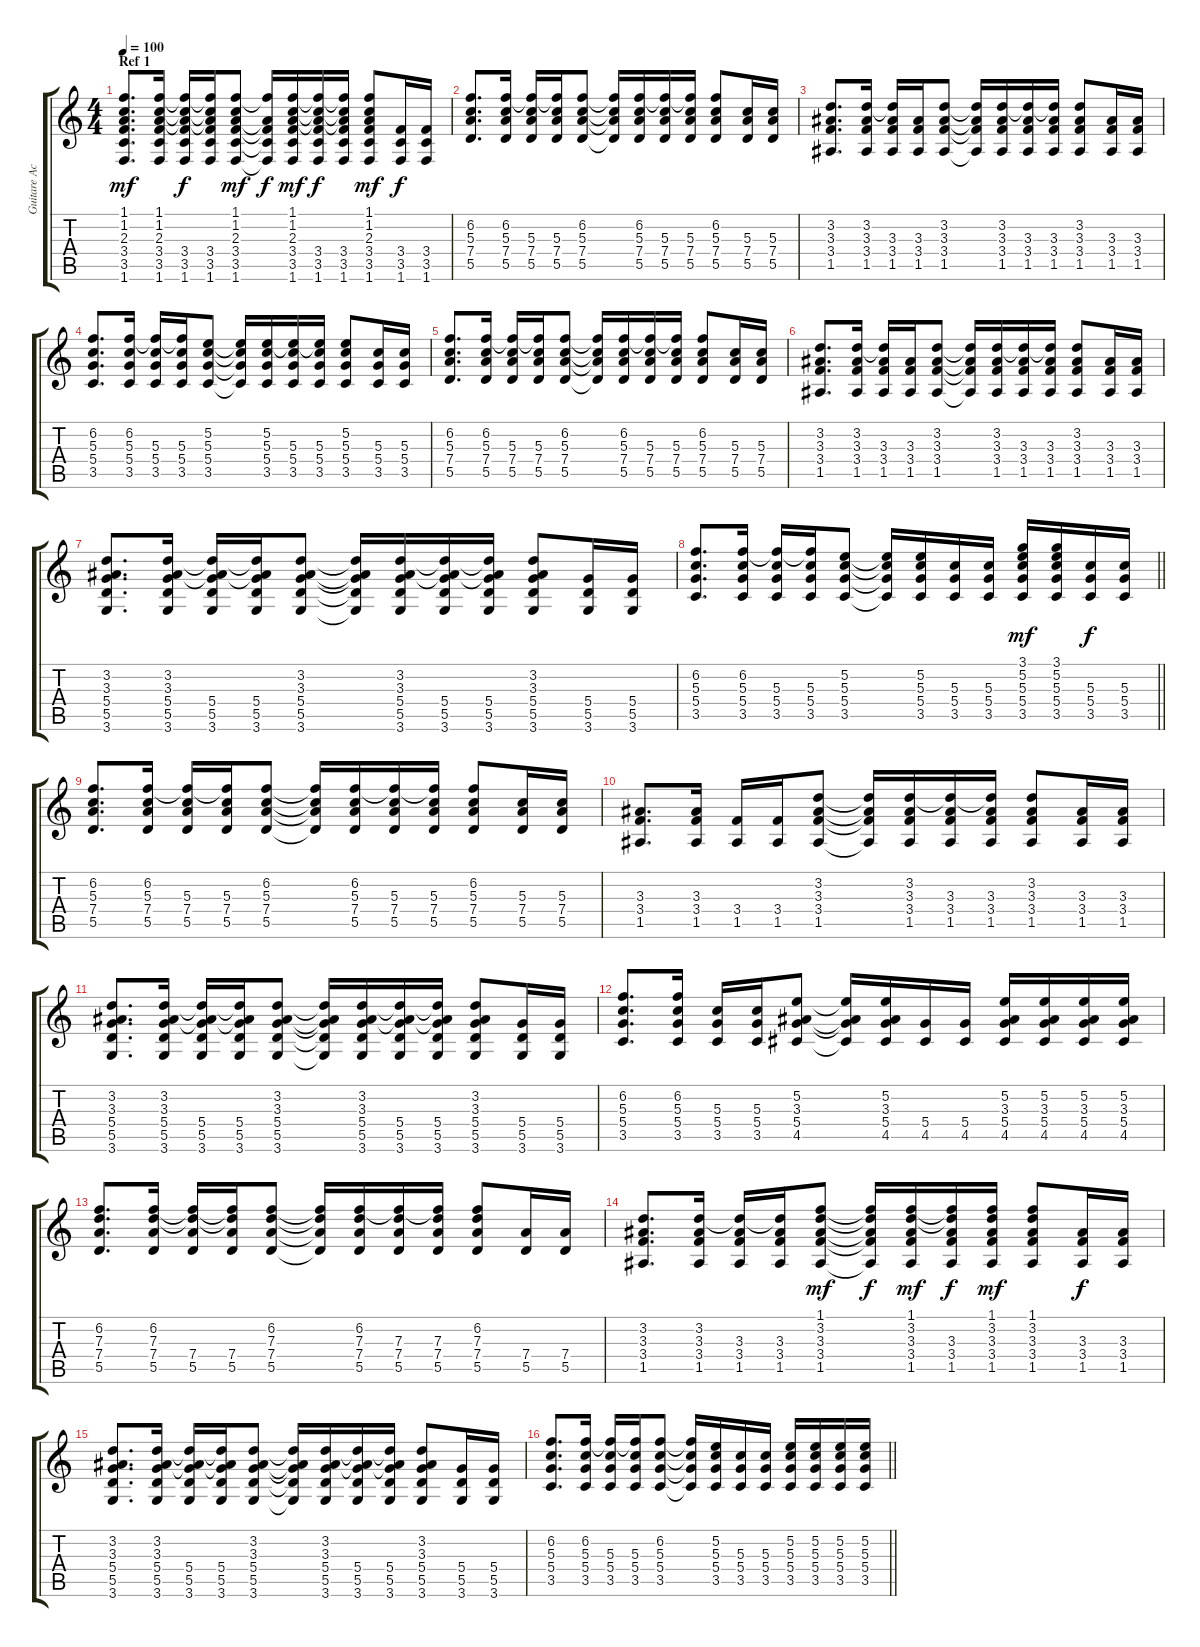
\track ("Guitare Ac." "Guitare Ac") {instrument acousticguitarsteel}
\staff {score tabs}
\tuning (E4 B3 G3 D3 A2 E2) {hide}
\ts (4 4)
\section ("" "Ref 1")
\tempo 100
\clef g2
\ks c
(1.1 1.2 2.3 3.4 3.5 1.6).8{d dy mf} (1.1 1.2 2.3 3.4 3.5 1.6).16 (1.1{t} 1.2{t} 2.3{t} 3.4 3.5 1.6).16{dy f} (1.1{t} 1.2{t} 2.3{t} 3.4 3.5 1.6).16 (1.1 1.2 2.3 3.4 3.5 1.6).8{dy mf} (1.1{t} 2.3{t} 3.4{t} 3.5{t} 1.6{t}).16{dy f} (1.1 1.2 2.3 3.4 3.5 1.6).16{dy mf} (1.1{t} 1.2{t} 2.3{t} 3.4 3.5 1.6).16{dy f} (1.1{t} 1.2{t} 2.3{t} 3.4 3.5 1.6).16 (1.1 1.2 2.3 3.4 3.5 1.6).8{dy mf} (3.4 3.5 1.6).16{dy f} (3.4 3.5 1.6).16 |
(6.2 5.3 7.4 5.5).8{d} (6.2 5.3 7.4 5.5).16 (6.2{t} 5.3 7.4 5.5).16 (6.2{t} 5.3 7.4 5.5).16 (6.2 5.3 7.4 5.5).8 (6.2{t} 5.3{t} 7.4{t} 5.5{t}).16 (6.2 5.3 7.4 5.5).16 (6.2{t} 5.3 7.4 5.5).16 (6.2{t} 5.3 7.4 5.5).16 (6.2 5.3 7.4 5.5).8 (5.3 7.4 5.5).16 (5.3 7.4 5.5).16 |
(3.2 3.3 3.4 1.5).8{d} (3.2 3.3 3.4 1.5).16 (3.2{t} 3.3 3.4 1.5).16 (3.3 3.4 1.5).16 (3.2 3.3 3.4 1.5).8 (3.2{t} 3.3{t} 3.4{t} 1.5{t}).16 (3.2 3.3 3.4 1.5).16 (3.2{t} 3.3 3.4 1.5).16 (3.2{t} 3.3 3.4 1.5).16 (3.2 3.3 3.4 1.5).8 (3.3 3.4 1.5).16 (3.3 3.4 1.5).16 |
(6.2 5.3 5.4 3.5).8{d} (6.2 5.3 5.4 3.5).16 (6.2{t} 5.3 5.4 3.5).16 (6.2{t} 5.3 5.4 3.5).16 (5.2 5.3 5.4 3.5).8 (5.2{t} 5.3{t} 5.4{t} 3.5{t}).16 (5.2 5.3 5.4 3.5).16 (5.2{t} 5.3 5.4 3.5).16 (5.2{t} 5.3 5.4 3.5).16 (5.2 5.3 5.4 3.5).8 (5.3 5.4 3.5).16 (5.3 5.4 3.5).16 |
(6.2 5.3 7.4 5.5).8{d} (6.2 5.3 7.4 5.5).16 (6.2{t} 5.3 7.4 5.5).16 (6.2{t} 5.3 7.4 5.5).16 (6.2 5.3 7.4 5.5).8 (6.2{t} 5.3{t} 7.4{t} 5.5{t}).16 (6.2 5.3 7.4 5.5).16 (6.2{t} 5.3 7.4 5.5).16 (6.2{t} 5.3 7.4 5.5).16 (6.2 5.3 7.4 5.5).8 (5.3 7.4 5.5).16 (5.3 7.4 5.5).16 |
(3.2 3.3 3.4 1.5).8{d} (3.2 3.3 3.4 1.5).16 (3.2{t} 3.3 3.4 1.5).16 (3.3 3.4 1.5).16 (3.2 3.3 3.4 1.5).8 (3.2{t} 3.3{t} 3.4{t} 1.5{t}).16 (3.2 3.3 3.4 1.5).16 (3.2{t} 3.3 3.4 1.5).16 (3.2{t} 3.3 3.4 1.5).16 (3.2 3.3 3.4 1.5).8 (3.3 3.4 1.5).16 (3.3 3.4 1.5).16 |
(3.2 3.3 5.4 5.5 3.6).8{d} (3.2 3.3 5.4 5.5 3.6).16 (3.2{t} 3.3{t} 5.4 5.5 3.6).16 (3.2{t} 3.3{t} 5.4 5.5 3.6).16 (3.2 3.3 5.4 5.5 3.6).8 (3.2{t} 3.3{t} 5.4{t} 5.5{t} 3.6{t}).16 (3.2 3.3 5.4 5.5 3.6).16 (3.2{t} 3.3{t} 5.4 5.5 3.6).16 (3.2{t} 3.3{t} 5.4 5.5 3.6).16 (3.2 3.3 5.4 5.5 3.6).8 (5.4 5.5 3.6).16 (5.4 5.5 3.6).16 |
\barLineRight lightlight
(6.2 5.3 5.4 3.5).8{d} (6.2 5.3 5.4 3.5).16 (6.2{t} 5.3 5.4 3.5).16 (6.2{t} 5.3 5.4 3.5).16 (5.2 5.3 5.4 3.5).8 (5.2{t} 5.3{t} 5.4{t} 3.5{t}).16 (5.2 5.3 5.4 3.5).16 (5.3 5.4 3.5).16 (5.3 5.4 3.5).16 (3.1 5.2 5.3 5.4 3.5).16{dy mf} (3.1 5.2 5.3 5.4 3.5).16 (5.3 5.4 3.5).16{dy f} (5.3 5.4 3.5).16 |
(6.2 5.3 7.4 5.5).8{d} (6.2 5.3 7.4 5.5).16 (6.2{t} 5.3 7.4 5.5).16 (6.2{t} 5.3 7.4 5.5).16 (6.2 5.3 7.4 5.5).8 (6.2{t} 5.3{t} 7.4{t} 5.5{t}).16 (6.2 5.3 7.4 5.5).16 (6.2{t} 5.3 7.4 5.5).16 (6.2{t} 5.3 7.4 5.5).16 (6.2 5.3 7.4 5.5).8 (5.3 7.4 5.5).16 (5.3 7.4 5.5).16 |
(3.3 3.4 1.5).8{d} (3.3 3.4 1.5).16 (3.4 1.5).16 (3.4 1.5).16 (3.2 3.3 3.4 1.5).8 (3.2{t} 3.3{t} 3.4{t} 1.5{t}).16 (3.2 3.3 3.4 1.5).16 (3.2{t} 3.3 3.4 1.5).16 (3.2{t} 3.3 3.4 1.5).16 (3.2 3.3 3.4 1.5).8 (3.3 3.4 1.5).16 (3.3 3.4 1.5).16 |
(3.2 3.3 5.4 5.5 3.6).8{d} (3.2 3.3 5.4 5.5 3.6).16 (3.2{t} 3.3{t} 5.4 5.5 3.6).16 (3.2{t} 3.3{t} 5.4 5.5 3.6).16 (3.2 3.3 5.4 5.5 3.6).8 (3.2{t} 3.3{t} 5.4{t} 5.5{t} 3.6{t}).16 (3.2 3.3 5.4 5.5 3.6).16 (3.2{t} 3.3{t} 5.4 5.5 3.6).16 (3.2{t} 3.3{t} 5.4 5.5 3.6).16 (3.2 3.3 5.4 5.5 3.6).8 (5.4 5.5 3.6).16 (5.4 5.5 3.6).16 |
(6.2 5.3 5.4 3.5).8{d} (6.2 5.3 5.4 3.5).16 (5.3 5.4 3.5).16 (5.3 5.4 3.5).16 (5.2 3.3 5.4 4.5).8 (5.2{t} 3.3{t} 5.4{t} 4.5{t}).16 (5.2 3.3 5.4 4.5).16 (5.4 4.5).16 (5.4 4.5).16 (5.2 3.3 5.4 4.5).16 (5.2 3.3 5.4 4.5).16 (5.2 3.3 5.4 4.5).16 (5.2 3.3 5.4 4.5).16 |
(6.2 7.3 7.4 5.5).8{d} (6.2 7.3 7.4 5.5).16 (6.2{t} 7.3{t} 7.4 5.5).16 (6.2{t} 7.3{t} 7.4 5.5).16 (6.2 7.3 7.4 5.5).8 (6.2{t} 7.3{t} 7.4{t} 5.5{t}).16 (6.2 7.3 7.4 5.5).16 (6.2{t} 7.3 7.4 5.5).16 (6.2{t} 7.3 7.4 5.5).16 (6.2 7.3 7.4 5.5).8 (7.4 5.5).16 (7.4 5.5).16 |
(3.2 3.3 3.4 1.5).8{d} (3.2 3.3 3.4 1.5).16 (3.2{t} 3.3 3.4 1.5).16 (3.2{t} 3.3 3.4 1.5).16 (1.1 3.2 3.3 3.4 1.5).8{dy mf} (1.1{t} 3.2{t} 3.3{t} 3.4{t} 1.5{t}).16{dy f} (1.1 3.2 3.3 3.4 1.5).16{dy mf} (1.1{t} 3.2{t} 3.3 3.4 1.5).16{dy f} (1.1 3.2 3.3 3.4 1.5).16{dy mf} (1.1 3.2 3.3 3.4 1.5).8 (3.3 3.4 1.5).16{dy f} (3.3 3.4 1.5).16 |
(3.2 3.3 5.4 5.5 3.6).8{d} (3.2 3.3 5.4 5.5 3.6).16 (3.2{t} 3.3{t} 5.4 5.5 3.6).16 (3.2{t} 3.3{t} 5.4 5.5 3.6).16 (3.2 3.3 5.4 5.5 3.6).8 (3.2{t} 3.3{t} 5.4{t} 5.5{t} 3.6{t}).16 (3.2 3.3 5.4 5.5 3.6).16 (3.2{t} 3.3{t} 5.4 5.5 3.6).16 (3.2{t} 3.3{t} 5.4 5.5 3.6).16 (3.2 3.3 5.4 5.5 3.6).8 (5.4 5.5 3.6).16 (5.4 5.5 3.6).16 |
\barLineRight lightlight
(6.2 5.3 5.4 3.5).8{d} (6.2 5.3 5.4 3.5).16 (6.2{t} 5.3 5.4 3.5).16 (6.2{t} 5.3 5.4 3.5).16 (6.2 5.3 5.4 3.5).8 (6.2{t} 5.3{t} 5.4{t} 3.5{t}).16 (5.2 5.3 5.4 3.5).16 (5.3 5.4 3.5).16 (5.3 5.4 3.5).16 (5.2 5.3 5.4 3.5).16 (5.2 5.3 5.4 3.5).16 (5.2 5.3 5.4 3.5).16 (5.2 5.3 5.4 3.5).16
